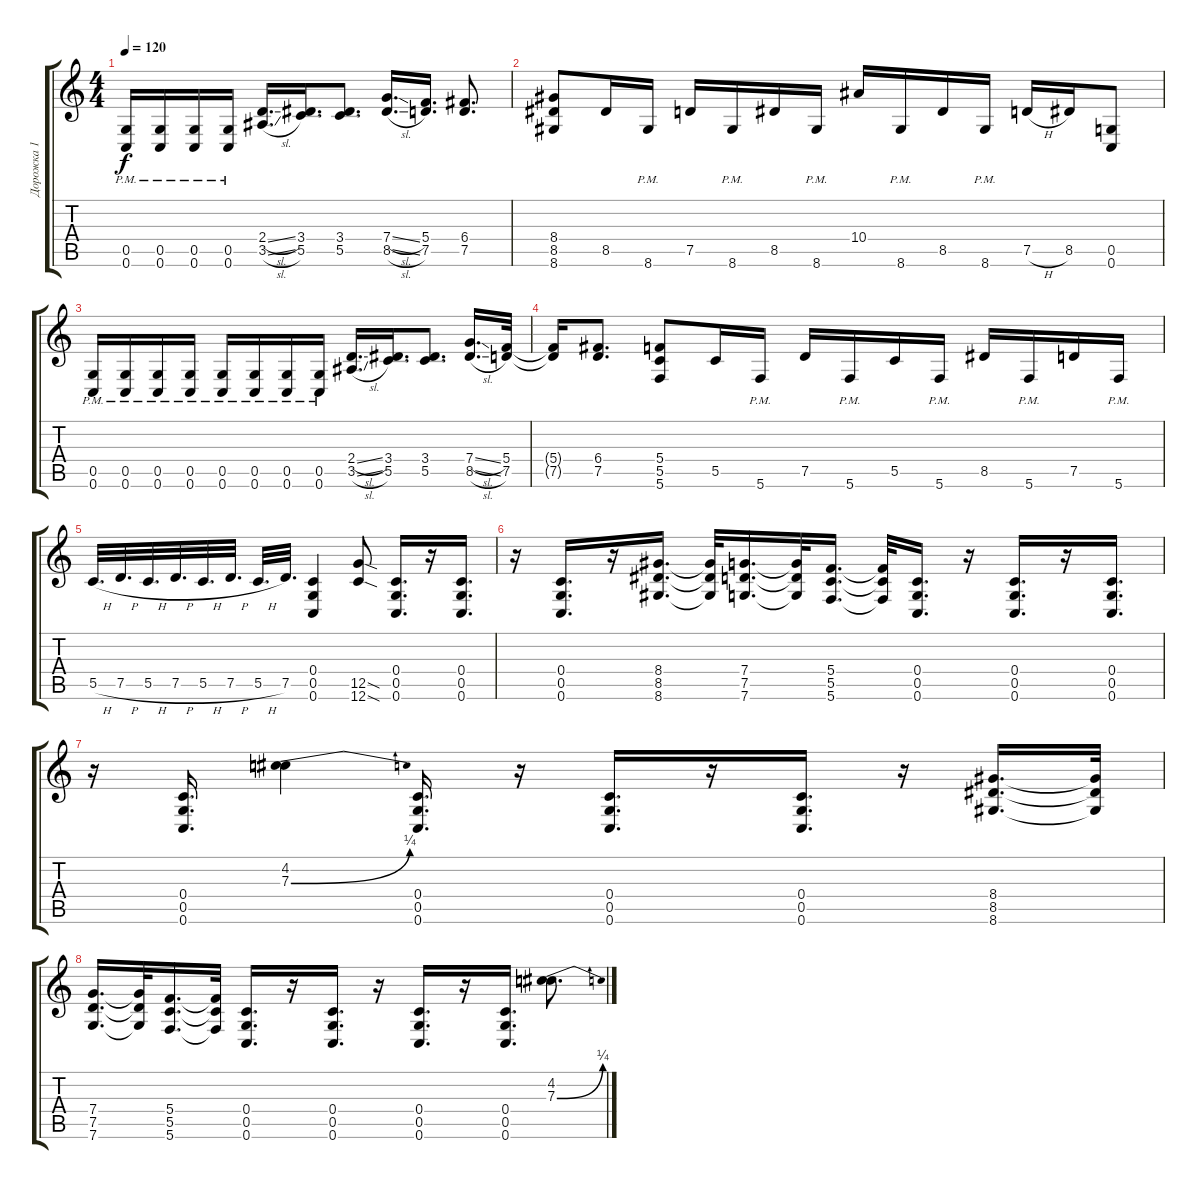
\track ("Дорожка 1" "Дорожка 1") {instrument distortionguitar}
\staff {score tabs}
\tuning (D4 A3 F3 C3 G2 C2) {hide}
\ts (4 4)
\tempo 120
\clef g2
\ks c
(0.5{pm} 0.6{pm}).16{dy f} (0.5{pm} 0.6{pm}).16 (0.5{pm} 0.6{pm}).16 (0.5{pm} 0.6{pm}).16 (2.4{sl} 3.5{sl}).16{d} (3.4 5.5).16{d} (3.4 5.5).8{d} (7.4{sl} 8.5{sl}).16{d} (5.4 7.5).16{d} (6.4 7.5).8{d} |
(8.4 8.5 8.6).8 8.5.16 8.6{pm}.16 7.5.16 8.6{pm}.16 8.5.16 8.6{pm}.16 10.4.16 8.6{pm}.16 8.5.16 8.6{pm}.16 7.5{h}.16 8.5.16 (0.5 0.6).8 |
(0.5{pm} 0.6{pm}).16 (0.5{pm} 0.6{pm}).16 (0.5{pm} 0.6{pm}).16 (0.5{pm} 0.6{pm}).16 (0.5{pm} 0.6{pm}).16 (0.5{pm} 0.6{pm}).16 (0.5{pm} 0.6{pm}).16 (0.5{pm} 0.6{pm}).16 (2.4{sl} 3.5{sl}).16{d} (3.4 5.5).16{d} (3.4 5.5).8{d} (7.4{sl} 8.5{sl}).16{d} (5.4 7.5).32 |
(5.4{t} 7.5{t}).16 (6.4 7.5).8{d} (5.4 5.5 5.6).8 5.5.16 5.6{pm}.16 7.5.16 5.6{pm}.16 5.5.16 5.6{pm}.16 8.5.16 5.6{pm}.16 7.5.16 5.6{pm}.16 |
5.5{h}.32{d} 7.5{h}.32{d} 5.5{h}.32{d} 7.5{h}.32{d} 5.5{h}.32{d} 7.5{h}.32{d} 5.5{h}.32{d} 7.5.32{d} (0.4 0.5 0.6).4 (12.5{sod} 12.6{sod}).8 (0.4 0.5 0.6).16{d} r.16 (0.4 0.5 0.6).16{d} |
r.16 (0.4 0.5 0.6).16{d} r.16 (8.4 8.5 8.6).16{d} (8.4{t} 8.5{t} 8.6{t}).32 (7.4 7.5 7.6).16{d} (7.4{t} 7.5{t} 7.6{t}).32 (5.4 5.5 5.6).16{d} (5.4{t} 5.5{t} 5.6{t}).32 (0.4 0.5 0.6).16{d} r.16 (0.4 0.5 0.6).16{d} r.16 (0.4 0.5 0.6).16{d} |
r.16 (0.4 0.5 0.6).16{d} (4.2 7.3{be (bend 0 0 60 1)}).4 (0.4 0.5 0.6).16{d} r.16 (0.4 0.5 0.6).16{d} r.16 (0.4 0.5 0.6).16{d} r.16 (8.4 8.5 8.6).16{d} (8.4{t} 8.5{t} 8.6{t}).32 |
(7.4 7.5 7.6).16{d} (7.4{t} 7.5{t} 7.6{t}).32 (5.4 5.5 5.6).16{d} (5.4{t} 5.5{t} 5.6{t}).32 (0.4 0.5 0.6).16{d} r.16 (0.4 0.5 0.6).16{d} r.16 (0.4 0.5 0.6).16{d} r.16 (0.4 0.5 0.6).16{d} (4.2 7.3{be (bend 0 0 60 1)}).8{d}
